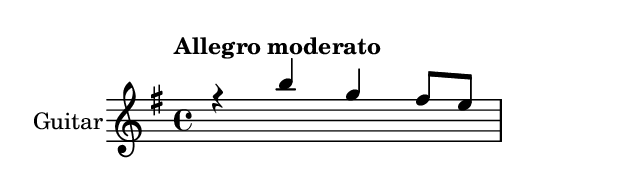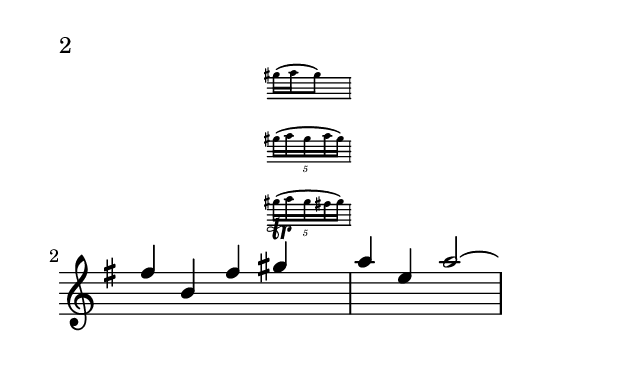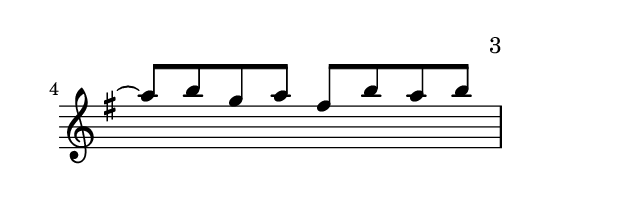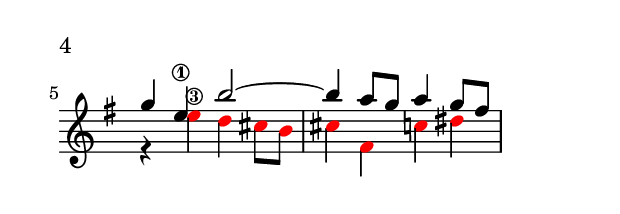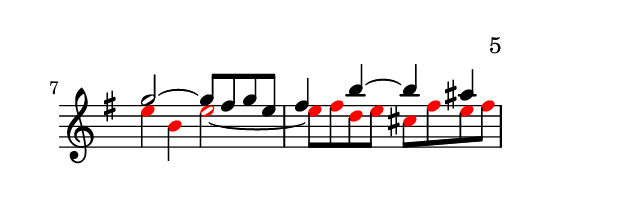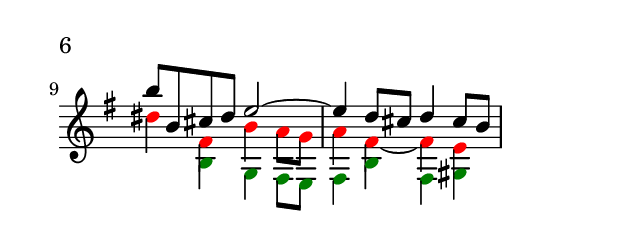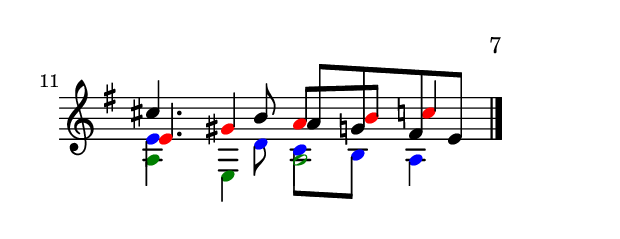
\version "2.24.0"
\language "italiano"

#(set-default-paper-size "a6")

\paper {
  top-margin = 60
  bottom-margin = 40
  left-margin = 10
  right-margin = 20
  max-systems-per-page = 1
}

violinoA = \relative do'' {
    \voiceOne
    \key mi \minor
    %1
    r4                 si'                  sol                 fad8      mi       |
    \break
    %2
    fad4               si,                  fad'
    <<
      sold \trill
      \new Staff \with {
        alignAboveContext = "main"
        \remove Time_signature_engraver
        firstClef = ##f
        \magnifyStaff #1/2
        \override VerticalAxisGroup
            .default-staff-staff-spacing.basic-distance = #1
      } { (sold16 la sold8) }
      \new Staff \with {
        alignAboveContext = "main"
        \remove Time_signature_engraver
        firstClef = ##f
        \magnifyStaff #1/2
        \override VerticalAxisGroup
            .default-staff-staff-spacing.basic-distance = #1
      } \tuplet 5/4 { (sold16 la sold la sold) }
      \new Staff \with {
        alignAboveContext = "main"
        \remove Time_signature_engraver
        firstClef = ##f
        \magnifyStaff #1/2
        \override VerticalAxisGroup
            .default-staff-staff-spacing.basic-distance = #1
      } \tuplet 5/4 { (sold16 la sold fad sold) }
    >>                                                                             |
    %3
    la4                mi                   la2~                                   |
    \break
    %4
    la8      si        sol        la        fad        si       la        si       |
    \break
    %5
    sol4               mi\1                 si'2~                                  |
    %6
    si4                la8        sol       la4                 sol8      fad      |
    %7
    sol2~                                   sol8       fad      sol       mi       |
    %8
    fad4               si~                  si                  lad                |
    \break
    %9
    si8      si,       dod        red       mi2~                                   |
    %10
    mi4                re8        dod       re4                 dod8      si       |
    %11
    dod4.                         si8       
    \once \override NoteColumn.force-hshift = #1
    la         sol      fad       mi       |
}

violinoB = \relative do'' {
    \voiceTwo
    \override NoteHead.color = #red
    \key mi \minor
    %1
    s1                                                                             |
    %2
    s1                                                                             |
    %3
    s1                                                                             |
    %4
    s1                                                                             |
    %5
    r4                 
    \once \override NoteColumn.force-hshift = #1
    mi4\3                re                  dod8      si       |
    %6
    dod4               fad,                 do'                 red                |
    %7
    mi                 si                   mi2~                                   |
    %8
    mi8      fad       re         mi        dod        fad      mi        fad      |
    %9
    red4               fad,                 si                  la8       sol      |
    %10
    la4                fad4~                fad                 mi                 |
    %11
    \stemUp
    mi                 sold                 la8
    \once \override NoteColumn.force-hshift = #1
    si       
    \once \override NoteColumn.force-hshift = #1
    do4                |
}

bassi = \relative do' {
    \voiceFour
    \override NoteHead.color = #darkgreen
    \shiftOff
    \key mi \minor
    \stemDown
    %1
    s1                                                                             |
    %2
    s1                                                                             |
    %3
    s1                                                                             |
    %4
    s1                                                                             |
    %5
    s1                                                                             |
    %6
    s1                                                                             |
    %7
    s1                                                                             |
    %8
    s1                                                                             |
    %9
    s4                si                     sol                fad8       mi      |
    %10
    fad4              si                     fad                sold               |
    %11
    la                mi                     la2~                                  |
}

viola = \relative do' {
    \voiceThree
    \override NoteHead.color = #blue
    \shiftOff
    \key mi \minor
    \stemDown
    %1
    s1                                                                             |
    %2
    s1                                                                             |
    %3
    s1                                                                             |
    %4
    s1                                                                             |
    %5
    s1                                                                             |
    %6
    s1                                                                             |
    %7
    s1                                                                             |
    %8
    s1                                                                             |
    %9
    s1                                                                             |
    %10
    s1                                                                             |
    %11
    mi4.                          re8         do         si       la4              |
}

allegro_moderato = {
  <<
  \violinoA
  \new Voice \violinoB
  \new Voice \viola
  \new Voice \bassi
  >>
}

\book {
  \header {
    title = ""
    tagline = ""
  }
  \score {
    <<
      \new Staff = "main" \with {
        instrumentName = "Guitar"
        \consists Merge_rests_engraver
      } \relative {
        \tempo \markup "Allegro moderato"
        \allegro_moderato
        \bar "|."
      }
    >>
  }
}